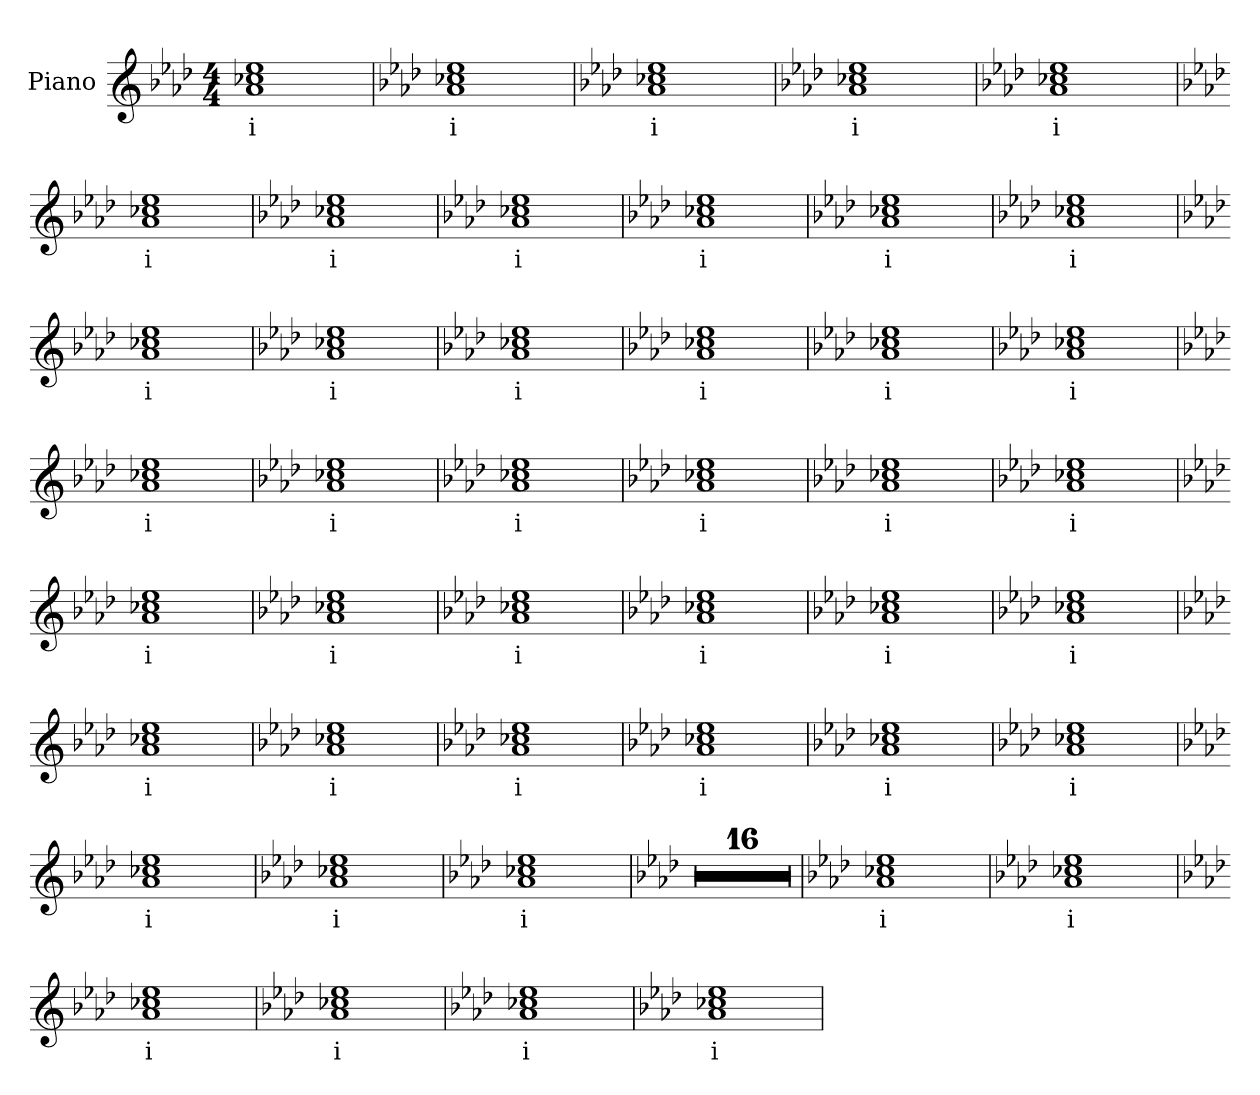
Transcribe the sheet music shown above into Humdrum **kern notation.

**kern	**text
*part1	*part1
*staff1	*staff1
*I"Piano	*
*I'Pno	*
*k[b-e-a-d-]	*
*A-:	*
*M4/4	*
=	=
1a- 1cc-X 1ee-	i
=	=
*k[b-e-a-d-]	*
*A-:	*
1a- 1cc-X 1ee-	i
=	=
*k[b-e-a-d-]	*
*A-:	*
1a- 1cc-X 1ee-	i
=	=
*k[b-e-a-d-]	*
*A-:	*
1a- 1cc-X 1ee-	i
=	=
*k[b-e-a-d-]	*
*A-:	*
1a- 1cc-X 1ee-	i
=	=
*k[b-e-a-d-]	*
*A-:	*
1a- 1cc-X 1ee-	i
=	=
*k[b-e-a-d-]	*
*A-:	*
1a- 1cc-X 1ee-	i
=	=
*k[b-e-a-d-]	*
*A-:	*
1a- 1cc-X 1ee-	i
=	=
*k[b-e-a-d-]	*
*A-:	*
1a- 1cc-X 1ee-	i
=	=
*k[b-e-a-d-]	*
*A-:	*
1a- 1cc-X 1ee-	i
=	=
*k[b-e-a-d-]	*
*A-:	*
1a- 1cc-X 1ee-	i
=	=
*k[b-e-a-d-]	*
*A-:	*
1a- 1cc-X 1ee-	i
=	=
*k[b-e-a-d-]	*
*A-:	*
1a- 1cc-X 1ee-	i
=	=
*k[b-e-a-d-]	*
*A-:	*
1a- 1cc-X 1ee-	i
=	=
*k[b-e-a-d-]	*
*A-:	*
1a- 1cc-X 1ee-	i
=	=
*k[b-e-a-d-]	*
*A-:	*
1a- 1cc-X 1ee-	i
=	=
*k[b-e-a-d-]	*
*A-:	*
1a- 1cc-X 1ee-	i
=	=
*k[b-e-a-d-]	*
*A-:	*
1a- 1cc-X 1ee-	i
=	=
*k[b-e-a-d-]	*
*A-:	*
1a- 1cc-X 1ee-	i
=	=
*k[b-e-a-d-]	*
*A-:	*
1a- 1cc-X 1ee-	i
=	=
*k[b-e-a-d-]	*
*A-:	*
1a- 1cc-X 1ee-	i
=	=
*k[b-e-a-d-]	*
*A-:	*
1a- 1cc-X 1ee-	i
=	=
*k[b-e-a-d-]	*
*A-:	*
1a- 1cc-X 1ee-	i
=	=
*k[b-e-a-d-]	*
*A-:	*
1a- 1cc-X 1ee-	i
=	=
*k[b-e-a-d-]	*
*A-:	*
1a- 1cc-X 1ee-	i
=	=
*k[b-e-a-d-]	*
*A-:	*
1a- 1cc-X 1ee-	i
=	=
*k[b-e-a-d-]	*
*A-:	*
1a- 1cc-X 1ee-	i
=	=
*k[b-e-a-d-]	*
*A-:	*
1a- 1cc-X 1ee-	i
=	=
*k[b-e-a-d-]	*
*A-:	*
1a- 1cc-X 1ee-	i
=	=
*k[b-e-a-d-]	*
*A-:	*
1a- 1cc-X 1ee-	i
=	=
*k[b-e-a-d-]	*
*A-:	*
1a- 1cc-X 1ee-	i
=	=
*k[b-e-a-d-]	*
*A-:	*
1a- 1cc-X 1ee-	i
=	=
*k[b-e-a-d-]	*
*A-:	*
1a- 1cc-X 1ee-	i
=	=
*k[b-e-a-d-]	*
*A-:	*
1a- 1cc-X 1ee-	i
=	=
*k[b-e-a-d-]	*
*A-:	*
1a- 1cc-X 1ee-	i
=	=
*k[b-e-a-d-]	*
*A-:	*
1a- 1cc-X 1ee-	i
=	=
*k[b-e-a-d-]	*
*A-:	*
1a- 1cc-X 1ee-	i
=	=
*k[b-e-a-d-]	*
*A-:	*
1a- 1cc-X 1ee-	i
=	=
*k[b-e-a-d-]	*
*A-:	*
1r	.
=	=
*k[b-e-a-d-]	*
*A-:	*
1r	.
=	=
*k[b-e-a-d-]	*
*A-:	*
1r	.
=	=
*k[b-e-a-d-]	*
*A-:	*
1r	.
=	=
*k[b-e-a-d-]	*
*A-:	*
1r	.
=	=
*k[b-e-a-d-]	*
*A-:	*
1r	.
=	=
*k[b-e-a-d-]	*
*A-:	*
1r	.
=	=
*k[b-e-a-d-]	*
*A-:	*
1r	.
=	=
*k[b-e-a-d-]	*
*A-:	*
1r	.
=	=
*k[b-e-a-d-]	*
*A-:	*
1r	.
=	=
*k[b-e-a-d-]	*
*A-:	*
1r	.
=	=
*k[b-e-a-d-]	*
*A-:	*
1r	.
=	=
*k[b-e-a-d-]	*
*A-:	*
1r	.
=	=
*k[b-e-a-d-]	*
*A-:	*
1r	.
=	=
*k[b-e-a-d-]	*
*A-:	*
1r	.
=	=
*k[b-e-a-d-]	*
*A-:	*
1r	.
=	=
*k[b-e-a-d-]	*
*A-:	*
1a- 1cc-X 1ee-	i
=	=
*k[b-e-a-d-]	*
*A-:	*
1a- 1cc-X 1ee-	i
=	=
*k[b-e-a-d-]	*
*A-:	*
1a- 1cc-X 1ee-	i
=	=
*k[b-e-a-d-]	*
*A-:	*
1a- 1cc-X 1ee-	i
=	=
*k[b-e-a-d-]	*
*A-:	*
1a- 1cc-X 1ee-	i
=	=
*k[b-e-a-d-]	*
*A-:	*
1a- 1cc-X 1ee-	i
=	=
*-	*-
